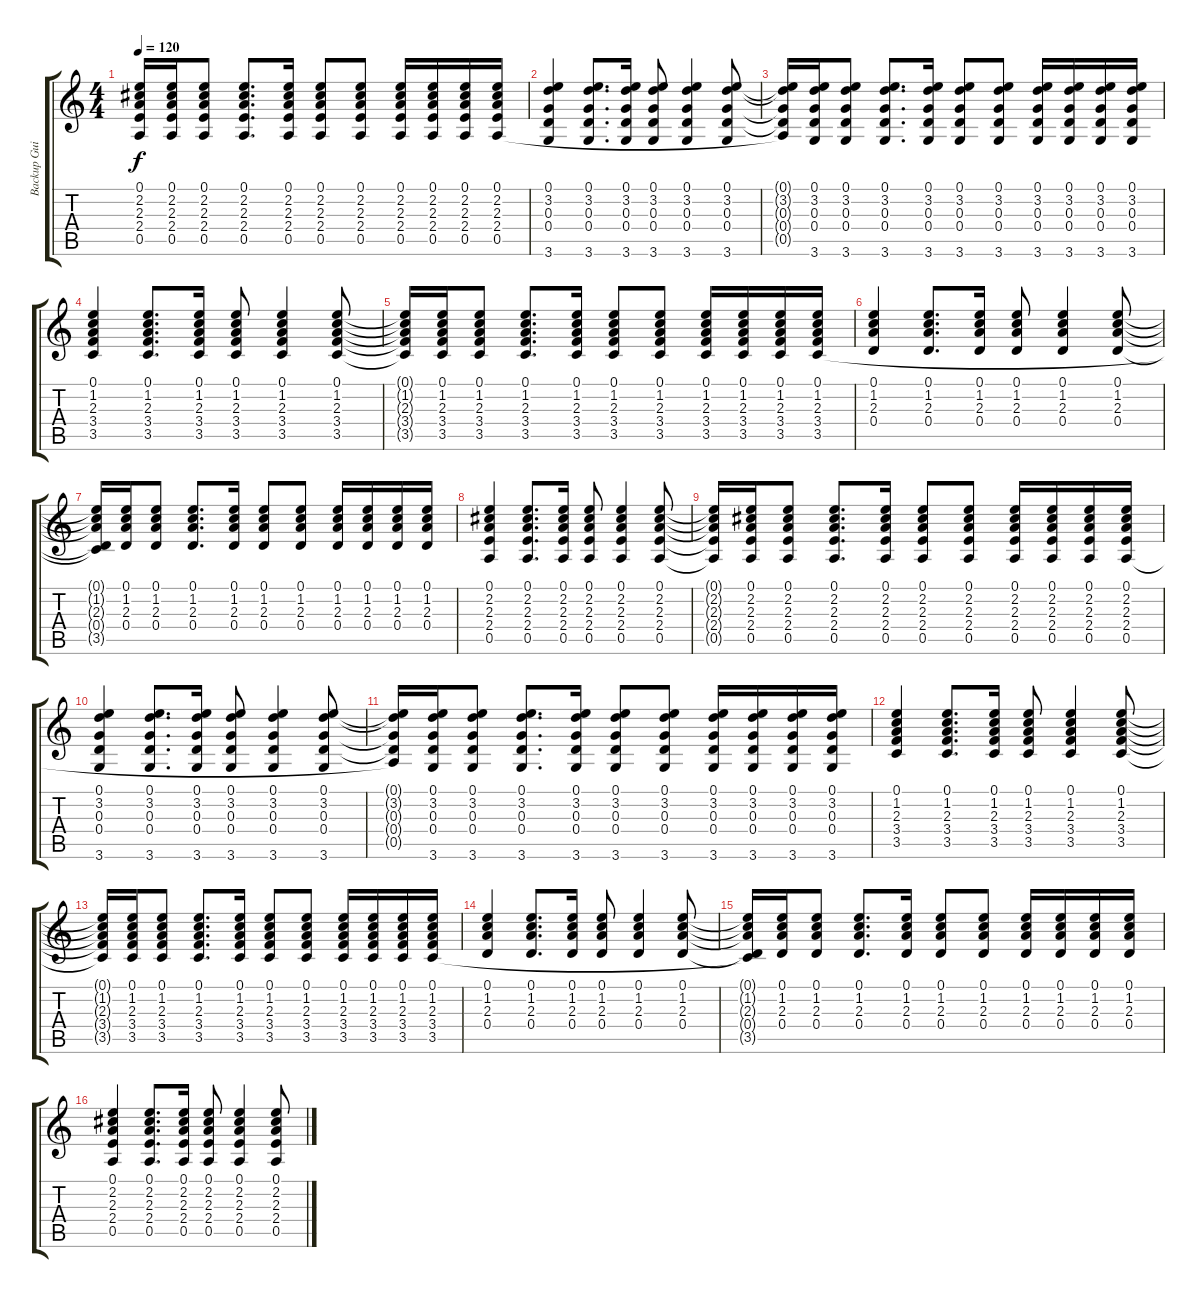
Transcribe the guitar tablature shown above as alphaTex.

\track ("Backup Guitar" "Backup Gui") {instrument overdrivenguitar}
\staff {score tabs}
\tuning (E4 B3 G3 D3 A2 E2) {hide}
\ts (4 4)
\tempo 120
\clef g2
\ks c
(0.1{t} 2.2{t} 2.3{t} 2.4{t} 0.5{t}).16{dy f} (0.1 2.2 2.3 2.4 0.5).16 (0.1 2.2 2.3 2.4 0.5).8 (0.1 2.2 2.3 2.4 0.5).8{d} (0.1 2.2 2.3 2.4 0.5).16 (0.1 2.2 2.3 2.4 0.5).8 (0.1 2.2 2.3 2.4 0.5).8 (0.1 2.2 2.3 2.4 0.5).16 (0.1 2.2 2.3 2.4 0.5).16 (0.1 2.2 2.3 2.4 0.5).16 (0.1 2.2 2.3 2.4 0.5).16 |
(0.1 3.2 0.3 0.4 3.6).4 (0.1 3.2 0.3 0.4 3.6).8{d} (0.1 3.2 0.3 0.4 3.6).16 (0.1 3.2 0.3 0.4 3.6).8 (0.1 3.2 0.3 0.4 3.6).4 (0.1 3.2 0.3 0.4 3.6).8 |
(0.1{t} 3.2{t} 0.3{t} 0.4{t} 0.5{t}).16 (0.1 3.2 0.3 0.4 3.6).16 (0.1 3.2 0.3 0.4 3.6).8 (0.1 3.2 0.3 0.4 3.6).8{d} (0.1 3.2 0.3 0.4 3.6).16 (0.1 3.2 0.3 0.4 3.6).8 (0.1 3.2 0.3 0.4 3.6).8 (0.1 3.2 0.3 0.4 3.6).16 (0.1 3.2 0.3 0.4 3.6).16 (0.1 3.2 0.3 0.4 3.6).16 (0.1 3.2 0.3 0.4 3.6).16 |
(0.1 1.2 2.3 3.4 3.5).4 (0.1 1.2 2.3 3.4 3.5).8{d} (0.1 1.2 2.3 3.4 3.5).16 (0.1 1.2 2.3 3.4 3.5).8 (0.1 1.2 2.3 3.4 3.5).4 (0.1 1.2 2.3 3.4 3.5).8 |
(0.1{t} 1.2{t} 2.3{t} 3.4{t} 3.5{t}).16 (0.1 1.2 2.3 3.4 3.5).16 (0.1 1.2 2.3 3.4 3.5).8 (0.1 1.2 2.3 3.4 3.5).8{d} (0.1 1.2 2.3 3.4 3.5).16 (0.1 1.2 2.3 3.4 3.5).8 (0.1 1.2 2.3 3.4 3.5).8 (0.1 1.2 2.3 3.4 3.5).16 (0.1 1.2 2.3 3.4 3.5).16 (0.1 1.2 2.3 3.4 3.5).16 (0.1 1.2 2.3 3.4 3.5).16 |
(0.1 1.2 2.3 0.4).4 (0.1 1.2 2.3 0.4).8{d} (0.1 1.2 2.3 0.4).16 (0.1 1.2 2.3 0.4).8 (0.1 1.2 2.3 0.4).4 (0.1 1.2 2.3 0.4).8 |
(0.1{t} 1.2{t} 2.3{t} 0.4{t} 3.5{t}).16 (0.1 1.2 2.3 0.4).16 (0.1 1.2 2.3 0.4).8 (0.1 1.2 2.3 0.4).8{d} (0.1 1.2 2.3 0.4).16 (0.1 1.2 2.3 0.4).8 (0.1 1.2 2.3 0.4).8 (0.1 1.2 2.3 0.4).16 (0.1 1.2 2.3 0.4).16 (0.1 1.2 2.3 0.4).16 (0.1 1.2 2.3 0.4).16 |
(0.1 2.2 2.3 2.4 0.5).4 (0.1 2.2 2.3 2.4 0.5).8{d} (0.1 2.2 2.3 2.4 0.5).16 (0.1 2.2 2.3 2.4 0.5).8 (0.1 2.2 2.3 2.4 0.5).4 (0.1 2.2 2.3 2.4 0.5).8 |
(0.1{t} 2.2{t} 2.3{t} 2.4{t} 0.5{t}).16 (0.1 2.2 2.3 2.4 0.5).16 (0.1 2.2 2.3 2.4 0.5).8 (0.1 2.2 2.3 2.4 0.5).8{d} (0.1 2.2 2.3 2.4 0.5).16 (0.1 2.2 2.3 2.4 0.5).8 (0.1 2.2 2.3 2.4 0.5).8 (0.1 2.2 2.3 2.4 0.5).16 (0.1 2.2 2.3 2.4 0.5).16 (0.1 2.2 2.3 2.4 0.5).16 (0.1 2.2 2.3 2.4 0.5).16 |
(0.1 3.2 0.3 0.4 3.6).4 (0.1 3.2 0.3 0.4 3.6).8{d} (0.1 3.2 0.3 0.4 3.6).16 (0.1 3.2 0.3 0.4 3.6).8 (0.1 3.2 0.3 0.4 3.6).4 (0.1 3.2 0.3 0.4 3.6).8 |
(0.1{t} 3.2{t} 0.3{t} 0.4{t} 0.5{t}).16 (0.1 3.2 0.3 0.4 3.6).16 (0.1 3.2 0.3 0.4 3.6).8 (0.1 3.2 0.3 0.4 3.6).8{d} (0.1 3.2 0.3 0.4 3.6).16 (0.1 3.2 0.3 0.4 3.6).8 (0.1 3.2 0.3 0.4 3.6).8 (0.1 3.2 0.3 0.4 3.6).16 (0.1 3.2 0.3 0.4 3.6).16 (0.1 3.2 0.3 0.4 3.6).16 (0.1 3.2 0.3 0.4 3.6).16 |
(0.1 1.2 2.3 3.4 3.5).4 (0.1 1.2 2.3 3.4 3.5).8{d} (0.1 1.2 2.3 3.4 3.5).16 (0.1 1.2 2.3 3.4 3.5).8 (0.1 1.2 2.3 3.4 3.5).4 (0.1 1.2 2.3 3.4 3.5).8 |
(0.1{t} 1.2{t} 2.3{t} 3.4{t} 3.5{t}).16 (0.1 1.2 2.3 3.4 3.5).16 (0.1 1.2 2.3 3.4 3.5).8 (0.1 1.2 2.3 3.4 3.5).8{d} (0.1 1.2 2.3 3.4 3.5).16 (0.1 1.2 2.3 3.4 3.5).8 (0.1 1.2 2.3 3.4 3.5).8 (0.1 1.2 2.3 3.4 3.5).16 (0.1 1.2 2.3 3.4 3.5).16 (0.1 1.2 2.3 3.4 3.5).16 (0.1 1.2 2.3 3.4 3.5).16 |
(0.1 1.2 2.3 0.4).4 (0.1 1.2 2.3 0.4).8{d} (0.1 1.2 2.3 0.4).16 (0.1 1.2 2.3 0.4).8 (0.1 1.2 2.3 0.4).4 (0.1 1.2 2.3 0.4).8 |
(0.1{t} 1.2{t} 2.3{t} 0.4{t} 3.5{t}).16 (0.1 1.2 2.3 0.4).16 (0.1 1.2 2.3 0.4).8 (0.1 1.2 2.3 0.4).8{d} (0.1 1.2 2.3 0.4).16 (0.1 1.2 2.3 0.4).8 (0.1 1.2 2.3 0.4).8 (0.1 1.2 2.3 0.4).16 (0.1 1.2 2.3 0.4).16 (0.1 1.2 2.3 0.4).16 (0.1 1.2 2.3 0.4).16 |
(0.1 2.2 2.3 2.4 0.5).4 (0.1 2.2 2.3 2.4 0.5).8{d} (0.1 2.2 2.3 2.4 0.5).16 (0.1 2.2 2.3 2.4 0.5).8 (0.1 2.2 2.3 2.4 0.5).4 (0.1 2.2 2.3 2.4 0.5).8
